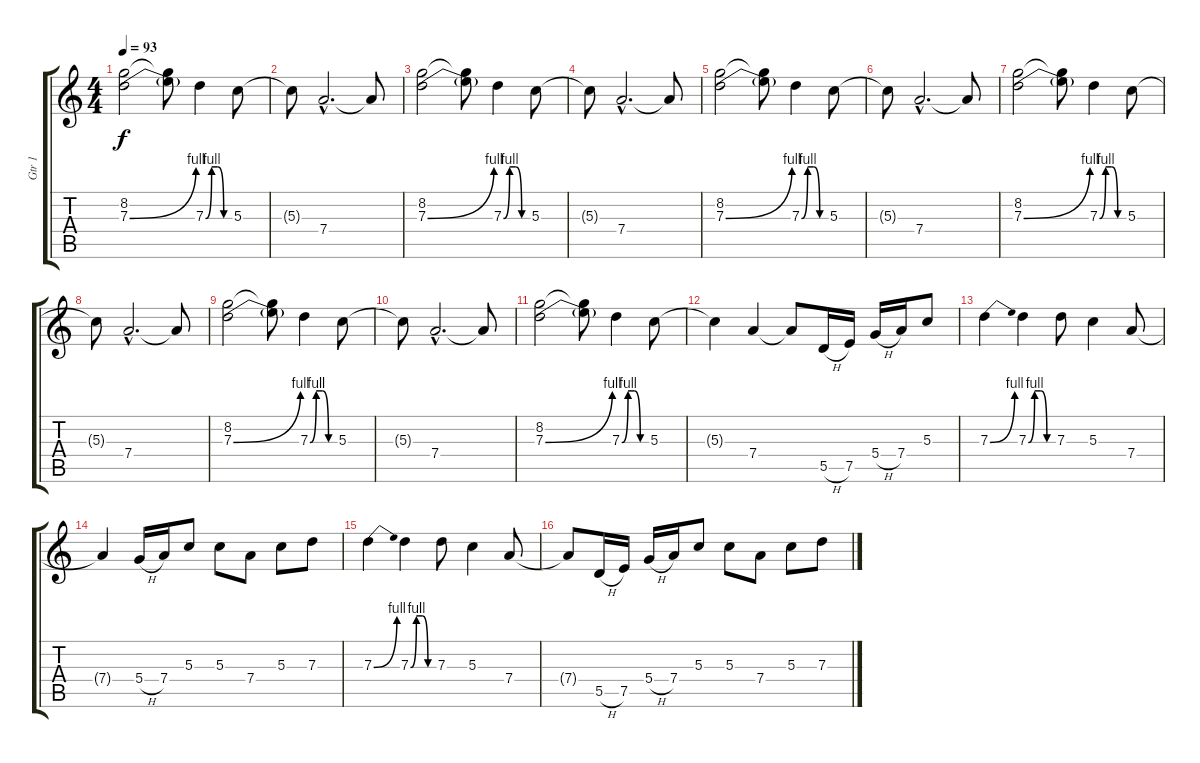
\track ("Gtr 1" "Gtr 1") {instrument distortionguitar}
\staff {score tabs}
\tuning (E4 B3 G3 D3 A2 E2) {hide}
\ts (4 4)
\tempo 93
\clef g2
\ks c
(8.2 7.3{be (bend 0 0 60 4)}).2{dy f} (8.2{t} 7.3{t}).8 7.3{be (custom 0 0 15 4 30 4 45 0 60 0)}.4 5.3.8 |
5.3{t}.8 7.4{hac}.2{d} 7.4{t}.8 |
(8.2 7.3{be (bend 0 0 60 4)}).2 (8.2{t} 7.3{t}).8 7.3{be (custom 0 0 15 4 30 4 45 0 60 0)}.4 5.3.8 |
5.3{t}.8 7.4{hac}.2{d} 7.4{t}.8 |
(8.2 7.3{be (bend 0 0 60 4)}).2 (8.2{t} 7.3{t}).8 7.3{be (custom 0 0 15 4 30 4 45 0 60 0)}.4 5.3.8 |
5.3{t}.8 7.4{hac}.2{d} 7.4{t}.8 |
(8.2 7.3{be (bend 0 0 60 4)}).2 (8.2{t} 7.3{t}).8 7.3{be (custom 0 0 15 4 30 4 45 0 60 0)}.4 5.3.8 |
5.3{t}.8 7.4{hac}.2{d} 7.4{t}.8 |
(8.2 7.3{be (bend 0 0 60 4)}).2 (8.2{t} 7.3{t}).8 7.3{be (custom 0 0 15 4 30 4 45 0 60 0)}.4 5.3.8 |
5.3{t}.8 7.4{hac}.2{d} 7.4{t}.8 |
(8.2 7.3{be (bend 0 0 60 4)}).2 (8.2{t} 7.3{t}).8 7.3{be (custom 0 0 15 4 30 4 45 0 60 0)}.4 5.3.8 |
5.3{t}.4 7.4.4 7.4{t}.8 5.5{h}.16 7.5.16 5.4{h}.16 7.4.16 5.3.8 |
7.3{be (bend 0 0 60 4)}.4 7.3{be (custom 0 0 15 4 30 4 45 0 60 0)}.4 7.3.8 5.3.4 7.4.8 |
7.4{t}.4 5.4{h}.16 7.4.16 5.3.8 5.3.8 7.4.8 5.3.8 7.3.8 |
7.3{be (bend 0 0 60 4)}.4 7.3{be (custom 0 0 15 4 30 4 45 0 60 0)}.4 7.3.8 5.3.4 7.4.8 |
7.4{t}.8 5.5{h}.16 7.5.16 5.4{h}.16 7.4.16 5.3.8 5.3.8 7.4.8 5.3.8 7.3.8
